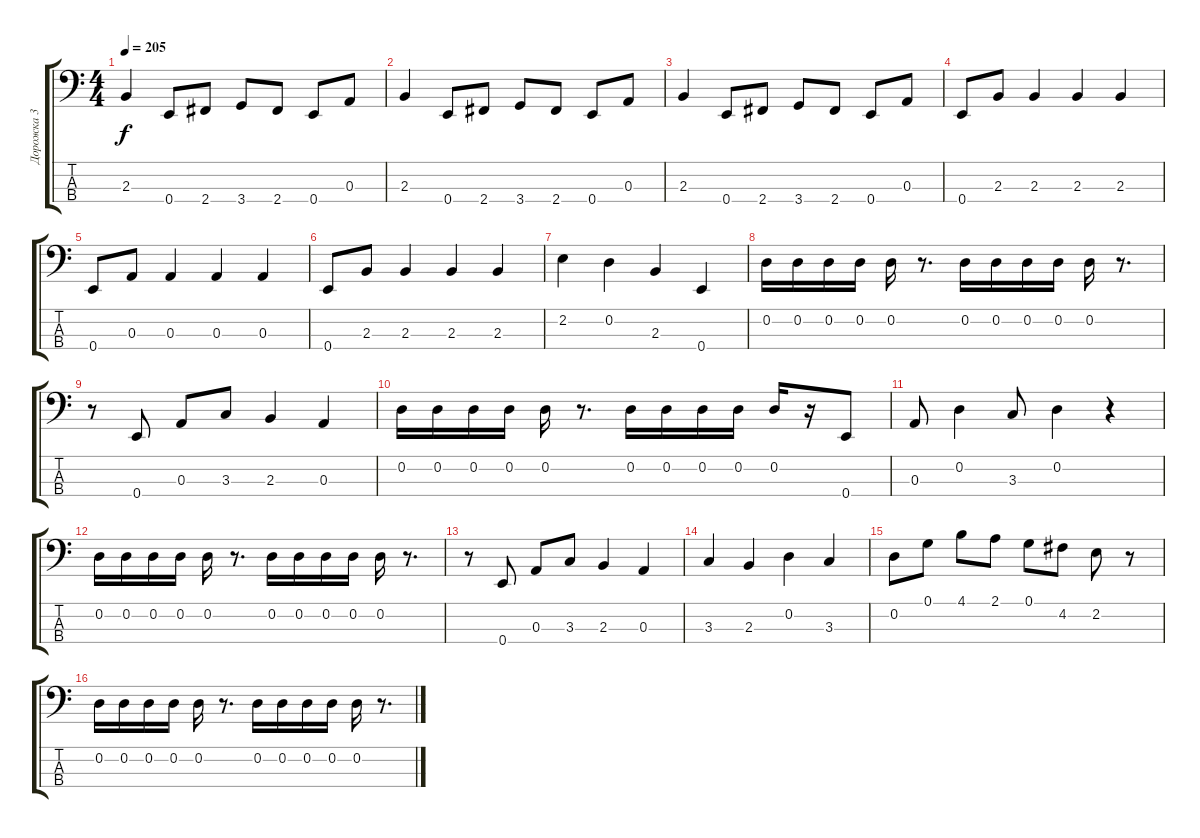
\track ("Дорожка 3" "Дорожка 3") {instrument electricbassfinger}
\staff {score tabs}
\tuning (G2 D2 A1 E1) {hide}
\ts (4 4)
\tempo 205
\clef f4
\ks c
2.3.4{dy f} 0.4.8 2.4.8 3.4.8 2.4.8 0.4.8 0.3.8 |
2.3.4 0.4.8 2.4.8 3.4.8 2.4.8 0.4.8 0.3.8 |
2.3.4 0.4.8 2.4.8 3.4.8 2.4.8 0.4.8 0.3.8 |
0.4.8 2.3.8 2.3.4 2.3.4 2.3.4 |
0.4.8 0.3.8 0.3.4 0.3.4 0.3.4 |
0.4.8 2.3.8 2.3.4 2.3.4 2.3.4 |
2.2.4 0.2.4 2.3.4 0.4.4 |
0.2.16 0.2.16 0.2.16 0.2.16 0.2.16 r.8{d} 0.2.16 0.2.16 0.2.16 0.2.16 0.2.16 r.8{d} |
r.8 0.4.8 0.3.8 3.3.8 2.3.4 0.3.4 |
0.2.16 0.2.16 0.2.16 0.2.16 0.2.16 r.8{d} 0.2.16 0.2.16 0.2.16 0.2.16 0.2.16 r.16 0.4.8 |
0.3.8 0.2.4 3.3.8 0.2.4 r.4 |
0.2.16 0.2.16 0.2.16 0.2.16 0.2.16 r.8{d} 0.2.16 0.2.16 0.2.16 0.2.16 0.2.16 r.8{d} |
r.8 0.4.8 0.3.8 3.3.8 2.3.4 0.3.4 |
3.3.4 2.3.4 0.2.4 3.3.4 |
0.2.8 0.1.8 4.1.8 2.1.8 0.1.8 4.2.8 2.2.8 r.8 |
0.2.16 0.2.16 0.2.16 0.2.16 0.2.16 r.8{d} 0.2.16 0.2.16 0.2.16 0.2.16 0.2.16 r.8{d}
